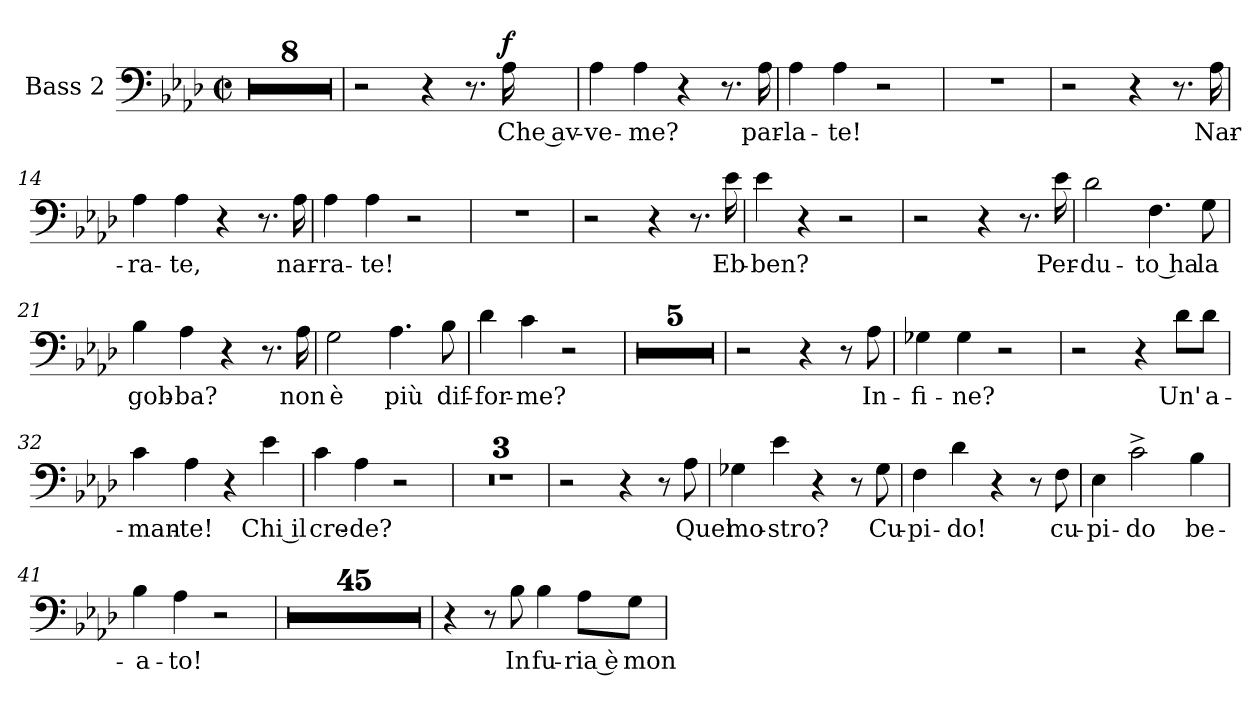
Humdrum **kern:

**kern	**text	**dynam
*part1	*part1	*part1
*staff1	*staff1	*staff1
*I"Bass 2	*	*
*I'B2.	*	*
*clefF4	*	*
*k[b-e-a-d-]	*	*
*M2/2	*	*
*met(c|)	*	*
=1	=1	=1
1r	.	.
=2	=2	=2
1r	.	.
=3	=3	=3
1r	.	.
=4	=4	=4
1r	.	.
=5	=5	=5
1r	.	.
=6	=6	=6
1r	.	.
!!LO:LB:g=z
=7	=7	=7
1r	.	.
=8	=8	=8
1r	.	.
=9	=9	=9
2r	.	.
4r	.	.
8.r	.	.
!	!	!LO:DY:a
16A-\	Che av-	f
=10	=10	=10
4A-\	-ve-	.
4A-\	-me?	.
4r	.	.
8.r	.	.
16A-\	par-	.
!!LO:PB:g=z
=11	=11	=11
4A-\	-la-	.
4A-\	-te!	.
2r	.	.
=12	=12	=12
1r	.	.
=13	=13	=13
2r	.	.
4r	.	.
8.r	.	.
16A-\	Nar-	.
!!LO:PB:g=z
=14	=14	=14
4A-\	-ra-	.
4A-\	-te,	.
4r	.	.
8.r	.	.
16A-\	nar-	.
=15	=15	=15
4A-\	-ra-	.
4A-\	-te!	.
2r	.	.
=16	=16	=16
1r	.	.
=17	=17	=17
2r	.	.
4r	.	.
8.r	.	.
16e-\	Eb-	.
!!LO:PB:g=z
=18	=18	=18
4e-\	-ben?	.
4r	.	.
2r	.	.
=19	=19	=19
2r	.	.
4r	.	.
8.r	.	.
16e-\	Per-	.
=20	=20	=20
2d-\	-du-	.
4.F\	-to ha	.
8G\	la	.
!!LO:PB:g=z
=21	=21	=21
4B-\	gob-	.
4A-\	-ba?	.
4r	.	.
8.r	.	.
16A-\	non	.
=22	=22	=22
2G\	è	.
4.A-\	più	.
8B-\	dif-	.
=23	=23	=23
4d-\	-for-	.
4c\	-me?	.
2r	.	.
!!LO:LB:g=z
=24	=24	=24
1r	.	.
=25	=25	=25
1r	.	.
=26	=26	=26
1r	.	.
=27	=27	=27
1r	.	.
!!LO:PB:g=z
=28	=28	=28
1r	.	.
=29	=29	=29
2r	.	.
4r	.	.
8r	.	.
8A-\	In-	.
=30	=30	=30
4G-X\	-fi-	.
4G-\	-ne?	.
2r	.	.
!!LO:PB:g=z
=31	=31	=31
2r	.	.
4r	.	.
8d-\L	Un'	.
8d-\J	a-	.
=32	=32	=32
4c\	-man-	.
4A-\	-te!	.
4r	.	.
4e-\	Chi il	.
=33	=33	=33
4c\	cre-	.
4A-\	-de?	.
2r	.	.
!!LO:PB:g=z
=34	=34	=34
1r	.	.
=35	=35	=35
1r	.	.
=36	=36	=36
1r	.	.
=37	=37	=37
2r	.	.
4r	.	.
8r	.	.
8A-\	Quel	.
!!LO:PB:g=z
=38	=38	=38
4G-X\	mo-	.
4e-\	-stro?	.
4r	.	.
8r	.	.
8G-\	Cu-	.
=39	=39	=39
4F\	-pi-	.
4d-\	-do!	.
4r	.	.
8r	.	.
8F\	cu-	.
=40	=40	=40
4E-\	-pi-	.
2c^\	-do	.
4B-\	be-	.
=41	=41	=41
4B-\	-a-	.
4A-\	-to!	.
2r	.	.
!!LO:LB:g=z
=42	=42	=42
1r	.	.
=43	=43	=43
1r	.	.
=44	=44	=44
1r	.	.
=45	=45	=45
1r	.	.
=46	=46	=46
1r	.	.
!!LO:PB:g=z
=47	=47	=47
1r	.	.
=48	=48	=48
1r	.	.
=49	=49	=49
1r	.	.
=50	=50	=50
1r	.	.
!!LO:LB:g=z
=51	=51	=51
1r	.	.
=52	=52	=52
1r	.	.
=53	=53	=53
1r	.	.
=54	=54	=54
1r	.	.
!!LO:LB:g=z
=55	=55	=55
1r	.	.
=56	=56	=56
1r	.	.
=57	=57	=57
1r	.	.
=58	=58	=58
1r	.	.
!!LO:PB:g=z
=59	=59	=59
1r	.	.
=60	=60	=60
1r	.	.
=61	=61	=61
1r	.	.
!!LO:LB:g=z
=62	=62	=62
1r	.	.
=63	=63	=63
1r	.	.
=64	=64	=64
1r	.	.
=65	=65	=65
1r	.	.
!!LO:LB:g=z
=66	=66	=66
1r	.	.
=67	=67	=67
1r	.	.
=68	=68	=68
1r	.	.
=69	=69	=69
1r	.	.
!!LO:PB:g=z
=70	=70	=70
1r	.	.
=71	=71	=71
1r	.	.
=72	=72	=72
1r	.	.
=73	=73	=73
1r	.	.
!!LO:LB:g=z
=74	=74	=74
1r	.	.
=75	=75	=75
1r	.	.
=76	=76	=76
1r	.	.
=77	=77	=77
1r	.	.
=78	=78	=78
1r	.	.
!!LO:LB:g=z
=79	=79	=79
1r	.	.
=80	=80	=80
1r	.	.
=81	=81	=81
1r	.	.
=82	=82	=82
1r	.	.
=83	=83	=83
1r	.	.
!!LO:PB:g=z
=84	=84	=84
1r	.	.
=85	=85	=85
1r	.	.
=86	=86	=86
1r	.	.
!!LO:PB:g=z
=87	=87	=87
4r	.	.
8r	.	.
8B-\	In	.
4B-\	fu-	.
8A-\L	-ria è	.
8G\J	mon-	.
=	=	=
*-	*-	*-
